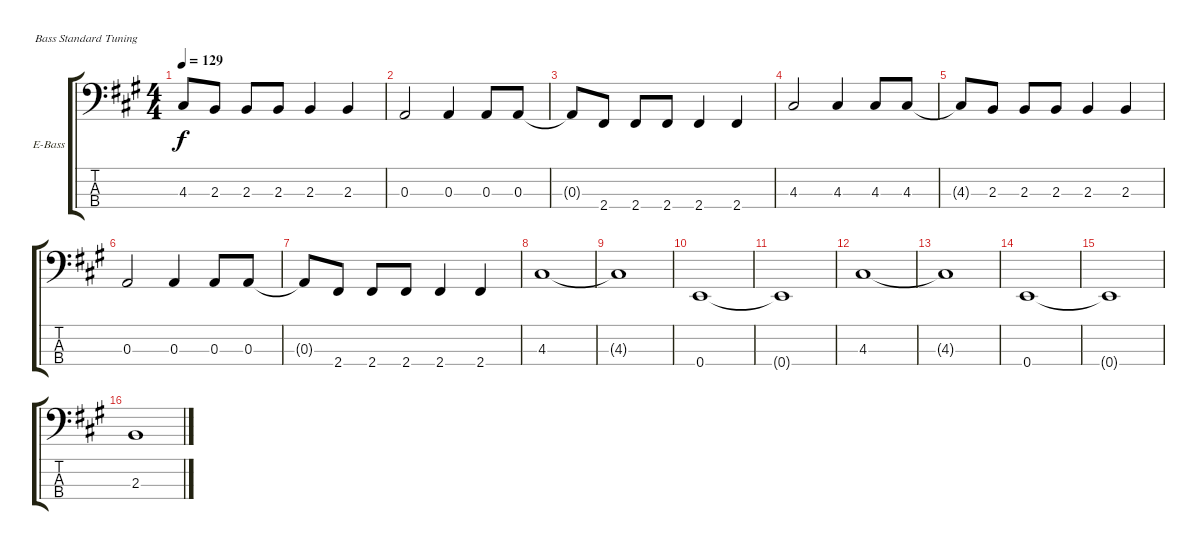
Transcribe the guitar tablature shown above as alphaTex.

\defaultSystemsLayout 4
\bracketExtendMode groupsimilarinstruments
\firstSystemTrackNameOrientation horizontal
\otherSystemsTrackNameOrientation horizontal
\track ("Electric Bass" "E-Bass") {instrument electricbassfinger}
\staff {score tabs}
\tuning (G2 D2 A1 E1)
\ts (4 4)
\tempo 129
\clef f4
\ks f#minor
4.3{t}.8{dy f} 2.3.8 2.3.8 2.3.8 2.3.4 2.3.4 |
0.3.2 0.3.4 0.3.8 0.3.8 |
0.3{t}.8 2.4.8 2.4.8 2.4.8 2.4.4 2.4.4 |
4.3.2 4.3.4 4.3.8 4.3.8 |
4.3{t}.8 2.3.8 2.3.8 2.3.8 2.3.4 2.3.4 |
0.3.2 0.3.4 0.3.8 0.3.8 |
0.3{t}.8 2.4.8 2.4.8 2.4.8 2.4.4 2.4.4 |
4.3.1 |
4.3{t}.1 |
0.4.1 |
0.4{t}.1 |
4.3.1 |
4.3{t}.1 |
0.4.1 |
0.4{t}.1 |
2.3.1
